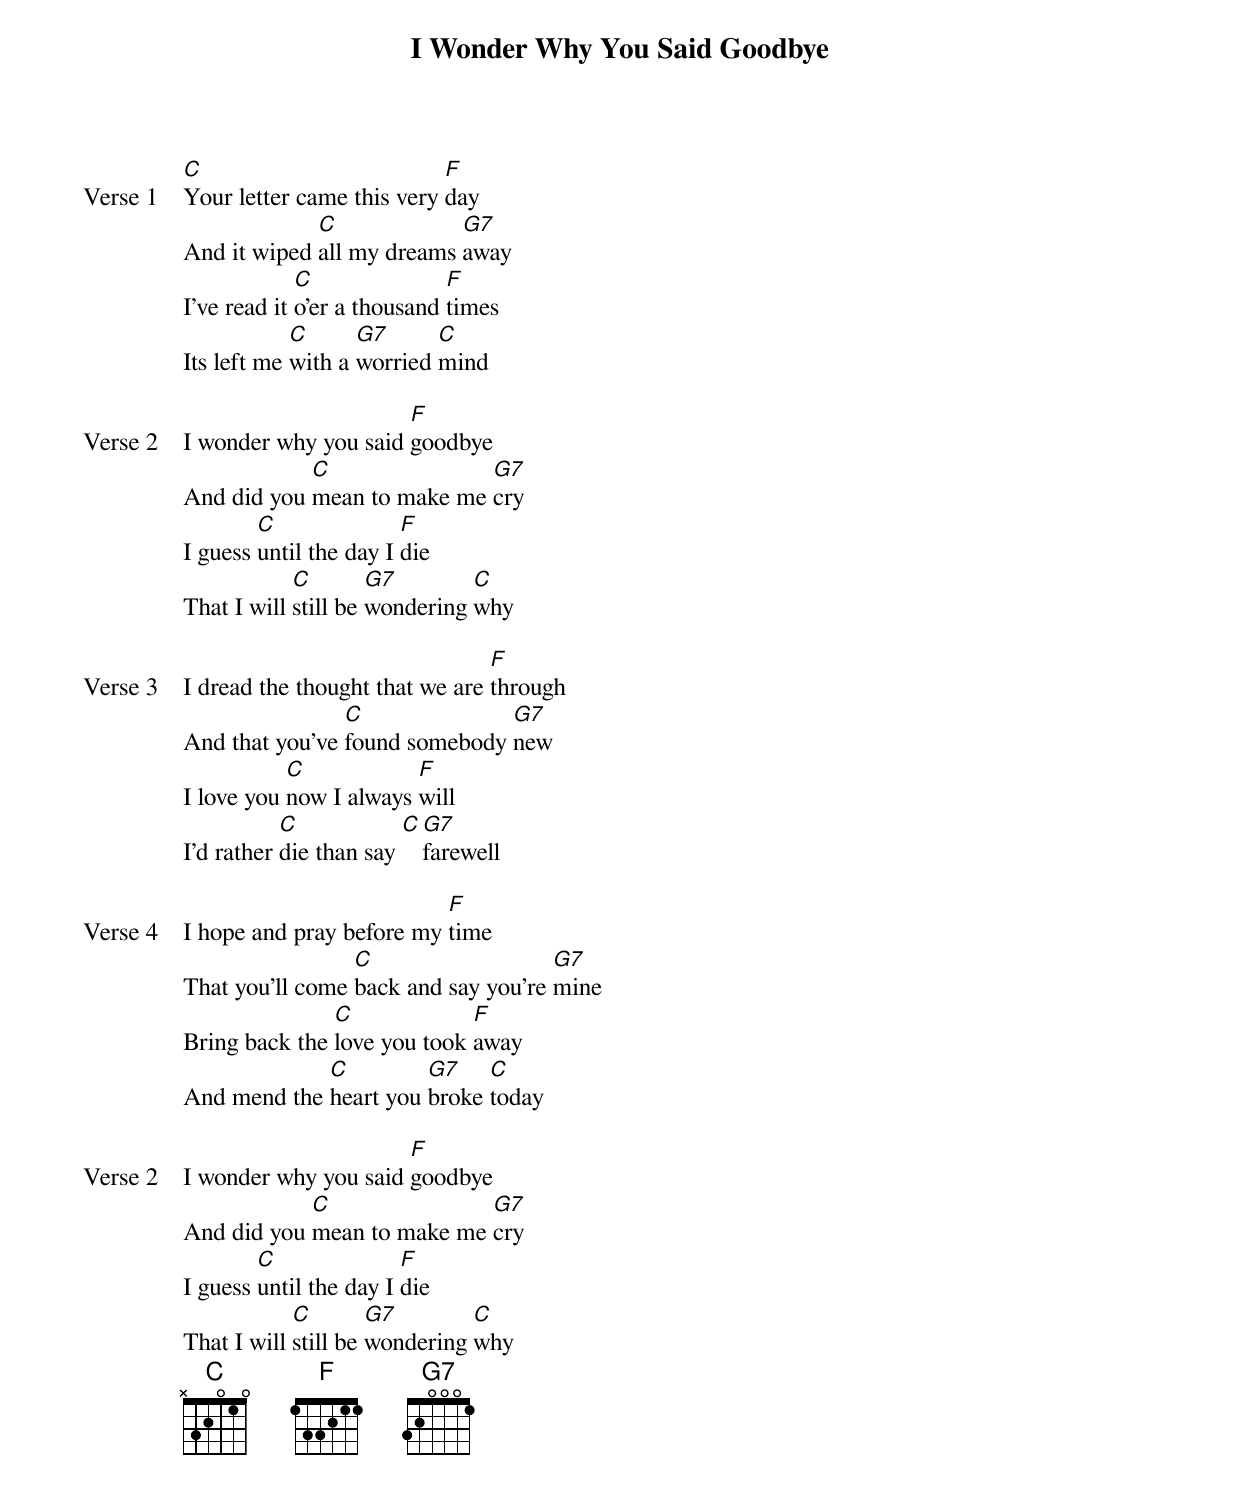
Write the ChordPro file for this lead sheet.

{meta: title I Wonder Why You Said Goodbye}
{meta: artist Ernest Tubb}

{start_of_verse: Verse 1}
[C]Your letter came this very [F]day
And it wiped [C]all my dreams [G7]away
I've read it [C]o'er a thousand [F]times
Its left me [C]with a [G7]worried [C]mind
{end_of_verse}

{start_of_verse: Verse 2}
I wonder why you said [F]goodbye
And did you [C]mean to make me [G7]cry
I guess [C]until the day I [F]die
That I will [C]still be [G7]wondering [C]why
{end_of_verse}

{start_of_verse: Verse 3}
I dread the thought that we are [F]through
And that you've [C]found somebody [G7]new
I love you [C]now I always [F]will
I'd rather [C]die than say [C][G7]farewell
{end_of_verse}

{start_of_verse: Verse 4}
I hope and pray before my [F]time
That you'll come [C]back and say you're [G7]mine
Bring back the [C]love you took [F]away
And mend the [C]heart you [G7]broke [C]today
{end_of_verse}

{start_of_verse: Verse 2}
I wonder why you said [F]goodbye
And did you [C]mean to make me [G7]cry
I guess [C]until the day I [F]die
That I will [C]still be [G7]wondering [C]why
{end_of_verse}
